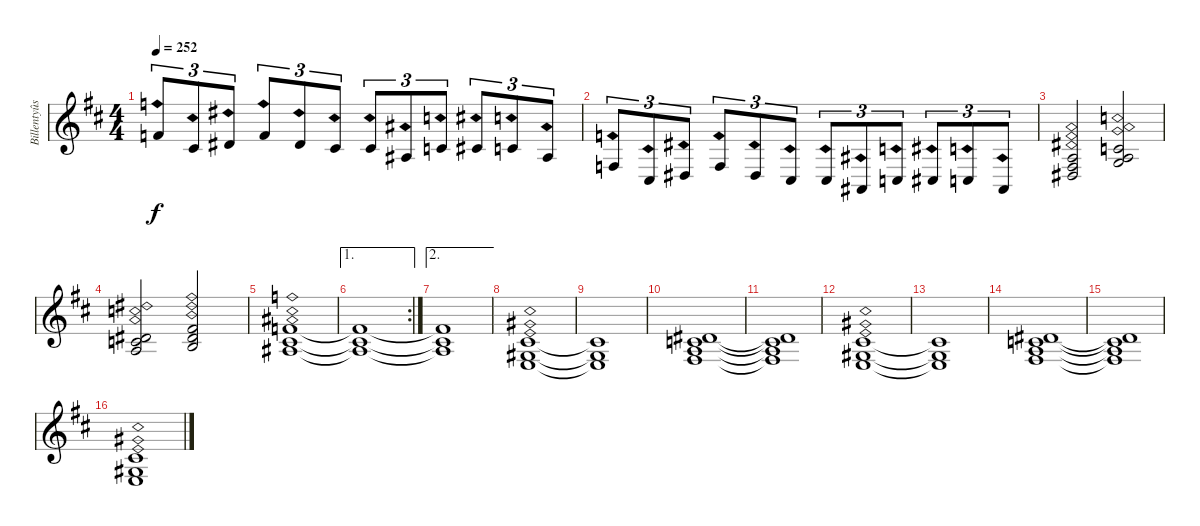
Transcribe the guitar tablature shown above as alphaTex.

\track ("Billentyûs (Mats Olausson)" "Billentyûs") {instrument stringensemble1}
\staff {score}
\tuning (E4 B3 G3 D3 A2 E2 B1) {hide}
\ts (4 4)
\tempo 252
\clef g2
\ks d
1.1{ph 12}.8{tu (3 2) dy f} 2.2{ph 12}.8{tu (3 2)} 4.2{ph 12}.8{tu (3 2)} 1.1{ph 12}.8{tu (3 2)} 4.2{ph 12}.8{tu (3 2)} 2.2{ph 12}.8{tu (3 2)} 2.2{ph 12}.8{tu (3 2)} 3.3{ph 12}.8{tu (3 2)} 1.2{ph 12}.8{tu (3 2)} 2.2{ph 12}.8{tu (3 2)} 1.2{ph 12}.8{tu (3 2)} 3.3{ph 12}.8{tu (3 2)} |
3.4{ph 12}.8{tu (3 2)} 4.5{ph 12}.8{tu (3 2)} 1.4{ph 12}.8{tu (3 2)} 3.4{ph 12}.8{tu (3 2)} 1.4{ph 12}.8{tu (3 2)} 4.5{ph 12}.8{tu (3 2)} 4.5{ph 12}.8{tu (3 2)} 1.5{ph 12}.8{tu (3 2)} 3.5{ph 12}.8{tu (3 2)} 4.5{ph 12}.8{tu (3 2)} 3.5{ph 12}.8{tu (3 2)} 1.5{ph 12}.8{tu (3 2)} |
(2.3{ph 12} 4.4{ph 12} 6.5{ph 12}).2{volume 6 balance 11 instrument stringensemble1} (1.2{ph 12} 2.3{ph 12} 5.4{ph 12}).2 |
(4.2{ph 12} 5.3{ph 12} 7.4{ph 12}).2 (2.1{ph 12} 4.2{ph 12} 4.3{ph 12}).2 |
(1.1{ph 12} 2.2{ph 12} 3.3{ph 12}).1 |
\ae 1
\rc 2
(1.1{t} 2.2{t} 3.3{t}).1 |
\ae 2
(1.1{t} 2.2{t} 3.3{t}).1 |
(2.2{ph 12} 1.3{ph 12} 2.4{ph 12}).1 |
(2.2{t} 1.3{t} 2.4{t}).1 |
(4.2 5.3 7.4 9.5).1 |
(4.2{t} 5.3{t} 7.4{t} 9.5{t}).1 |
(2.2{ph 12} 1.3{ph 12} 2.4{ph 12}).1 |
(2.2{t} 1.3{t} 2.4{t}).1 |
(4.2 5.3 7.4 9.5).1 |
(4.2{t} 5.3{t} 7.4{t} 9.5{t}).1 |
(2.2{ph 12} 1.3{ph 12} 2.4{ph 12}).1
